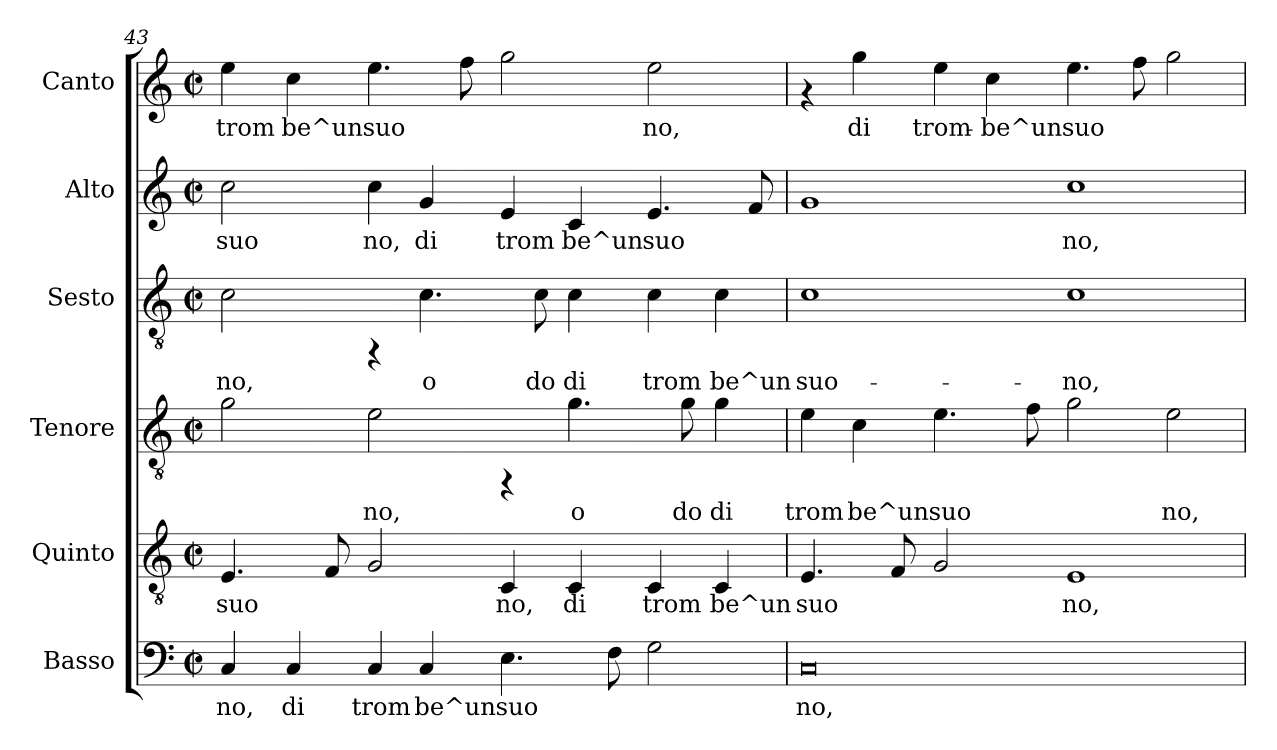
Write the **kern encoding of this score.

**kern	**text	**kern	**text	**kern	**text	**kern	**text	**kern	**text	**kern	**text
*part6	*part6	*part5	*part5	*part4	*part4	*part3	*part3	*part2	*part2	*part1	*part1
*staff6	*staff6	*staff5	*staff5	*staff4	*staff4	*staff3	*staff3	*staff2	*staff2	*staff1	*staff1
*I"Basso	*	*I"Quinto	*	*I"Tenore	*	*I"Sesto	*	*I"Alto	*	*I"Canto	*
*I'Basso	*	*I'Quinto	*	*I'Tenore	*	*I'Sesto	*	*I'Alto	*	*I'Canto	*
*clefF4	*	*clefGv2	*	*clefGv2	*	*clefGv2	*	*clefG2	*	*clefG2	*
*k[]	*	*k[]	*	*k[]	*	*k[]	*	*k[]	*	*k[]	*
*C:	*	*C:	*	*C:	*	*C:	*	*C:	*	*C:	*
*M2/2	*	*M2/2	*	*M2/2	*	*M2/2	*	*M2/2	*	*M2/2	*
*met(c|)	*	*met(c|)	*	*met(c|)	*	*met(c|)	*	*met(c|)	*	*met(c|)	*
=43	=43	=43	=43	=43	=43	=43	=43	=43	=43	=43	=43
!	!LO:LY:b:cj	!	!LO:LY:b:cj	!	!LO:LY:b:cj	!	!LO:LY:b:cj	!	!LO:LY:b:cj	!	!LO:LY:b:cj
4C/	no,	4.E/	suo	2g\	.	2c\	no,	2cc\	suo	4ee\	trom
!	!LO:LY:b:cj	!	!	!	!	!	!	!	!	!	!LO:LY:b:cj
4C/	di	.	.	.	.	.	.	.	.	4cc\	be^un
!	!	!	!LO:LY:b:cj	!	!	!	!	!	!	!	!
.	.	8F/	.	.	.	.	.	.	.	.	.
!	!LO:LY:b:cj	!	!LO:LY:b:cj	!	!LO:LY:b:cj	!	!	!	!LO:LY:b:cj	!	!LO:LY:b:cj
4C/	trom	2G/	.	2e\	no,	4rFF	.	4cc\	no,	4.ee\	suo
!	!LO:LY:b:cj	!	!	!	!	!	!LO:LY:b:cj	!	!LO:LY:b:cj	!	!
4C/	be^un	.	.	.	.	4.c\	o	4g/	di	.	.
!	!	!	!	!	!	!	!	!	!	!	!LO:LY:b:cj
.	.	.	.	.	.	.	.	.	.	8ff\	.
!	!LO:LY:b:cj	!	!LO:LY:b:cj	!	!	!	!	!	!LO:LY:b:cj	!	!LO:LY:b:cj
4.E\	suo	4C/	no,	4rFF	.	.	.	4e/	trom	2gg\	.
!	!	!	!	!	!	!	!LO:LY:b:cj	!	!	!	!
.	.	.	.	.	.	8c\	do	.	.	.	.
!	!	!	!LO:LY:b:cj	!	!LO:LY:b:cj	!	!LO:LY:b:cj	!	!LO:LY:b:cj	!	!
.	.	4C/	di	4.g\	o	4c\	di	4c/	be^un	.	.
!	!LO:LY:b:cj	!	!	!	!	!	!	!	!	!	!
8F\	.	.	.	.	.	.	.	.	.	.	.
!	!LO:LY:b:cj	!	!LO:LY:b:cj	!	!	!	!LO:LY:b:cj	!	!LO:LY:b:cj	!	!LO:LY:b:cj
2G\	.	4C/	trom	.	.	4c\	trom	4.e/	suo	2ee\	no,
!	!	!	!	!	!LO:LY:b:cj	!	!	!	!	!	!
.	.	.	.	8g\	do	.	.	.	.	.	.
!	!	!	!LO:LY:b:cj	!	!LO:LY:b:cj	!	!LO:LY:b:cj	!	!	!	!
.	.	4C/	be^un	4g\	di	4c\	be^un	.	.	.	.
!	!	!	!	!	!	!	!	!	!LO:LY:b:cj	!	!
.	.	.	.	.	.	.	.	8f/	.	.	.
!!LO:PB:g=z
=44	=44	=44	=44	=44	=44	=44	=44	=44	=44	=44	=44
!	!LO:LY:b:cj	!	!LO:LY:b:cj	!	!LO:LY:b:cj	!	!LO:LY:b:cj	!	!LO:LY:b:cj	!	!
0C	no,	4.E/	suo	4e\	trom	1c	suo-	1g	.	4rf	.
!	!	!	!	!	!LO:LY:b:cj	!	!	!	!	!	!LO:LY:b:cj
.	.	.	.	4c\	be^un	.	.	.	.	4gg\	di
!	!	!	!LO:LY:b:cj	!	!	!	!	!	!	!	!
.	.	8F/	.	.	.	.	.	.	.	.	.
!	!	!	!LO:LY:b:cj	!	!LO:LY:b:cj	!	!	!	!	!	!LO:LY:b:cj
.	.	2G/	.	4.e\	suo	.	.	.	.	4ee\	trom-
!	!	!	!	!	!	!	!	!	!	!	!LO:LY:b:cj
.	.	.	.	.	.	.	.	.	.	4cc\	-be^un
!	!	!	!	!	!LO:LY:b:cj	!	!	!	!	!	!
.	.	.	.	8f\	.	.	.	.	.	.	.
!	!	!	!LO:LY:b:cj	!	!LO:LY:b:cj	!	!LO:LY:b:cj	!	!LO:LY:b:cj	!	!LO:LY:b:cj
.	.	1E	no,	2g\	.	1c	-no,	1cc	no,	4.ee\	suo-
!	!	!	!	!	!	!	!	!	!	!	!LO:LY:b:cj
.	.	.	.	.	.	.	.	.	.	8ff\	--
!	!	!	!	!	!LO:LY:b:cj	!	!	!	!	!	!LO:LY:b:cj
.	.	.	.	2e\	no,	.	.	.	.	2gg\	--
=	=	=	=	=	=	=	=	=	=	=	=
*-	*-	*-	*-	*-	*-	*-	*-	*-	*-	*-	*-
